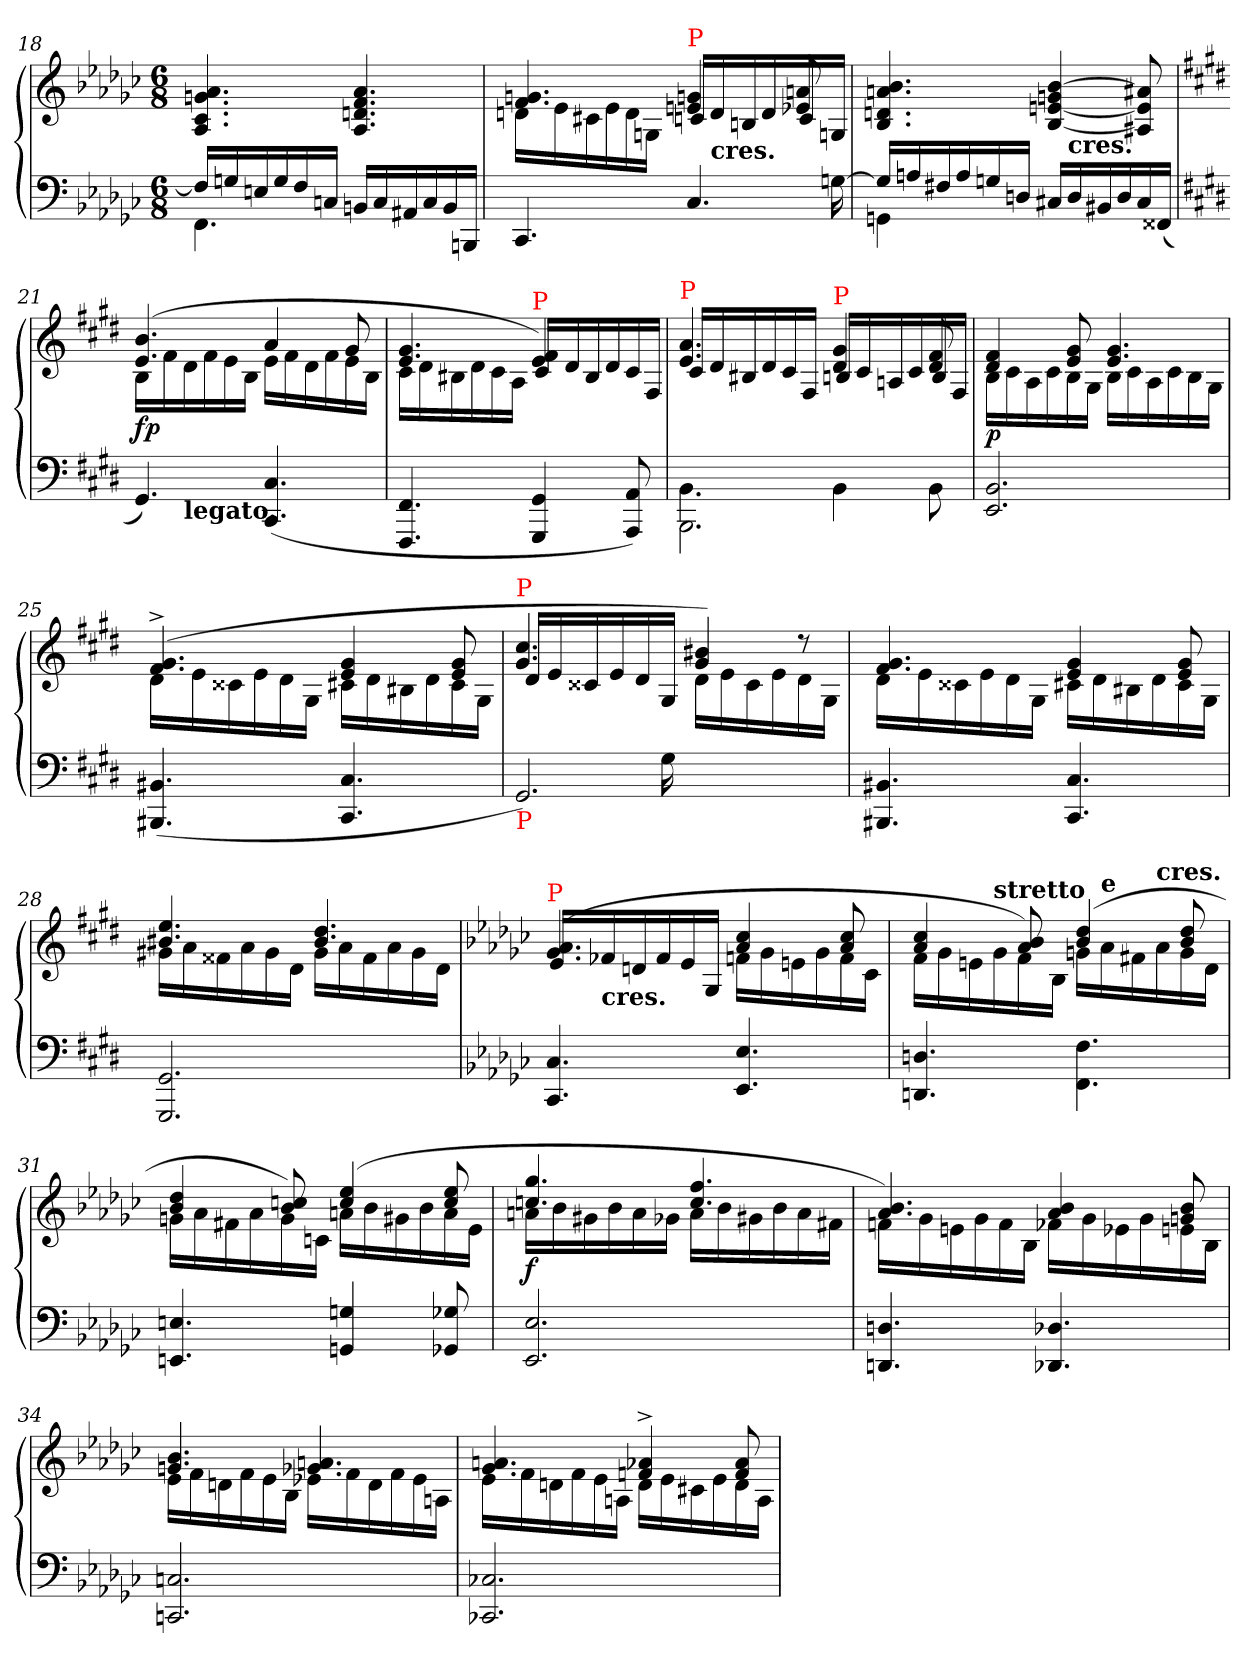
**kern	**kern	**dynam
*part1	*part1	*part1
*staff2	*staff1	*staff1/2
*clefF4	*clefG2	*
*k[b-e-a-d-g-c-]	*k[b-e-a-d-g-c-]	*
*e-:	*e-:	*
*M6/8	*M6/8	*
=18	=18	=18
*^	*	*
16FLL]	4.FF	4.a- 4.gn 4.c- 4.A-	.
16Gn	.	.	.
16En	.	.	.
16G	.	.	.
16F	.	.	.
16CnJJ	.	.	.
16BBnLL	4.ryy	4.a- 4.f 4.dn 4.A-	.
16C	.	.	.
16AA#X	.	.	.
16C	.	.	.
16BB	.	.	.
16BBBnJJ	.	.	.
=19	=19	=19	=19
*	*	*^	*
4.ryy	4.CC-/	4.gn 4.f	16dnLL	.
.	.	.	16e-	.
.	.	.	16c#X	.
.	.	.	16e-	.
.	.	.	16d	.
.	.	.	16GnJJ	.
!	!	!LO:TX:a:color=red:t=P	!	!
4ryy	4.C-/	4gn 4en	16cn\LL	.
!	!	!	!LO:TX:c:B:t=cres.	!
.	.	.	16d	.
.	.	.	16Bn	.
.	.	.	16d	.
16ryy	.	8an 8e-X	16c	.
[16Gn\	.	.	16Gn/JJ	.
=20	=20	=20	=20	=20
16GnLL]	4GG	4.b- 4.an 4.dn 4.B-	4..ryy	.
16An	.	.	.	.
16F#X	.	.	.	.
16A	.	.	.	.
16G	8ryy	.	.	.
16DnJJ	.	.	.	.
16C#XLL	4.ryy	[4b- 4gn [4en [4B-	.	.
!	!	!	!LO:TX:c:B:t=cres.	!
16D	.	.	4ryy	.
16BB#X	.	.	.	.
16D	.	.	.	.
16C#	.	8a#X] 8e] 8A#X]	.	.
(<16FF##XJJ	.	.	16ryy	.
=21	=21	=21	=21	=21
*k[f#c#g#d#]	*	*k[f#c#g#d#]	*	*
4.GG#)	8ryy	(>4.b 4.e	16BLL	fp
.	.	.	16f#	.
!	!LO:TX:b:B:t=legato.	!	!	!
.	2ryy	.	16d#	.
.	.	.	16f#	.
.	.	.	16e	.
.	.	.	16BJJ	.
(<4.C# 4.CC#	.	4a	16eLL	.
.	.	.	16f#	.
.	.	.	16d#	.
.	.	.	16f#	.
.	8ryy	8g#	16e	.
.	.	.	16BJJ	.
*v	*v	*	*	*
=22	=22	=22	=22
4.FF# 4.FFF#	4.g# 4.e	16c#LL	.
.	.	16d#	.
.	.	16B#X	.
.	.	16d#	.
.	.	16c#	.
.	.	16AJJ	.
!	!LO:TX:a:color=red:t=P	!	!
!	!LO:N:vis=4	!	!
4GG# 4GGG#	4.f# 4.e)	16c#\LL	.
.	.	16d#	.
.	.	16B#	.
.	.	16d#	.
8AA 8AAA)	.	16c#	.
.	.	16F#/JJ	.
=23	=23	=23	=23
*^	*	*	*
!	!	!LO:TX:a:color=red:t=P	!	!
4.BB\	2.BBB	4.a 4.e	16c#\LL	.
.	.	.	16d#	.
.	.	.	16B#X	.
.	.	.	16d#	.
.	.	.	16c#	.
.	.	.	16F#/JJ	.
!	!	!LO:TX:a:color=red:t=P	!	!
4BB\	.	4g# 4d#	16Bn\LL	.
.	.	.	16c#	.
.	.	.	16An	.
.	.	.	16c#	.
8BB\	.	8f# 8d#	16B	.
.	.	.	16F#/JJ	.
*v	*v	*	*	*
=24	=24	=24	=24
!	!	!	!LO:DY:b
2.BB 2.EE	4f# 4d#	16BLL	p
.	.	16c#	.
.	.	16A	.
.	.	16c#	.
.	8g# 8e	16B	.
.	.	16G#JJ	.
.	4.g# 4.e	16BLL	.
.	.	16c#	.
.	.	16A	.
.	.	16c#	.
.	.	16B	.
.	.	16G#JJ	.
=25	=25	=25	=25
(<4.BB#X 4.BBB#X	(>4.g#^> 4.f#^>	16d#LL	.
.	.	16e	.
.	.	16c##X	.
.	.	16e	.
.	.	16d#	.
.	.	16G#JJ	.
4.C# 4.CC#	4g# 4e	16c#XLL	.
.	.	16d#	.
.	.	16B#X	.
.	.	16d#	.
.	8g# 8e	16c#	.
.	.	16G#JJ	.
=26	=26	=26	=26
*^	*	*	*
!	!	!LO:TX:a:color=red:t=P	!	!
!LO:TX:b:color=red:t=P	!	!	!	!
2.GG#)	4ryy	4.cc# 4.g#	16d#\LL	.
.	.	.	16e	.
.	.	.	16c##X	.
.	.	.	16e	.
.	16ryy	.	16d#	.
.	16G#	.	16G#/JJ	.
.	4.ryy	4b#X 4g#)	16d#LL	.
.	.	.	16e	.
.	.	.	16c##	.
.	.	.	16e	.
.	.	8r	16d#	.
.	.	.	16G#JJ	.
*v	*v	*	*	*
=27	=27	=27	=27
4.BB#X 4.BBB#X	4.g# 4.f#	16d#LL	.
.	.	16e	.
.	.	16c##X	.
.	.	16e	.
.	.	16d#	.
.	.	16G#JJ	.
4.C# 4.CC#	4g# 4e	16c#XLL	.
.	.	16d#	.
.	.	16B#X	.
.	.	16d#	.
.	8g# 8e	16c#	.
.	.	16G#JJ	.
=28	=28	=28	=28
2.GG# 2.GGG#	4.ee 4.b#X	16g#XLL	.
.	.	16a	.
.	.	16f##X	.
.	.	16a	.
.	.	16g#	.
.	.	16d#JJ	.
.	4.dd# 4.b#	16g#LL	.
.	.	16a	.
.	.	16f##	.
.	.	16a	.
.	.	16g#	.
.	.	16d#JJ	.
=29	=29	=29	=29
*k[b-e-a-d-g-c-]	*k[b-e-a-d-g-c-]	*	*
!	!LO:TX:a:color=red:t=P	!	!
4.C- 4.CC-	(>4.a- 4.g-	16e-\LL	.
!	!	!LO:TX:c:B:t=cres.	!
.	.	16f-X	.
.	.	16dn	.
.	.	16f-	.
.	.	16e-	.
.	.	16G-/JJ	.
4.E- 4.EE-	4cc- 4a-	16fnLL	.
.	.	16g-	.
.	.	16en	.
.	.	16g-	.
.	8cc- 8a-	16f	.
.	.	16c-JJ	.
=30	=30	=30	=30
4.Dn 4.DDn	4cc- 4a-	16fLL	.
.	.	16g-	.
.	.	16en	.
!	!	!LO:TX:a:B:t=stretto	!
.	.	16g-	.
.	8b- 8a-)	16f	.
.	.	16B-JJ	.
4.F\ 4.FF\	(>4dd- 4b-	16gnLL	.
!	!	!LO:TX:a:B:t=e	!
.	.	16a-	.
.	.	16f#X	.
!	!	!LO:TX:a:B:t=cres.	!
.	.	16a-	.
.	8dd- 8b-	16g	.
.	.	16d-JJ	.
=31	=31	=31	=31
4.En 4.EEn	4dd- 4b-	16gnLL	.
.	.	16a-	.
.	.	16f#X	.
.	.	16a-	.
.	8ccn 8b-)	16g	.
.	.	16cnJJ	.
4Gn 4GGn	(>4ee- 4cc	16anLL	.
.	.	16b-	.
.	.	16g#X	.
.	.	16b-	.
8G-X 8GG-X	8ee- 8cc	16a	.
.	.	16e-JJ	.
=32	=32	=32	=32
2.E- 2.EE-	4.gg- 4.ccn	16anLL	f
.	.	16b-	.
.	.	16g#X	.
.	.	16b-	.
.	.	16a	.
.	.	16g-XJJ	.
.	4.ff 4.cc	16aLL	.
.	.	16b-	.
.	.	16g#X	.
.	.	16b-	.
.	.	16a	.
.	.	16f#XJJ	.
=33	=33	=33	=33
4.Dn 4.DDn	4.b- 4.a-)	16fnLL	.
.	.	16g-	.
.	.	16en	.
.	.	16g-	.
.	.	16f	.
.	.	16B-JJ	.
4.D-X 4.DD-X	4b- 4a-	16f-XLL	.
.	.	16g-	.
.	.	16e-X	.
.	.	16g-	.
.	8b- 8gn	16en	.
.	.	16B-JJ	.
=34	=34	=34	=34
2.Cn 2.CCn	4.b- 4.gn	16e-LL	.
.	.	16f	.
.	.	16dn	.
.	.	16f	.
.	.	16e-	.
.	.	16B-JJ	.
.	4.an 4.g-X	16e-XLL	.
.	.	16f	.
.	.	16d	.
.	.	16f	.
.	.	16e-	.
.	.	16AnJJ	.
=35	=35	=35	=35
2.C-X 2.CC-X	4.an 4.g-	16e-LL	.
.	.	16f	.
.	.	16dn	.
.	.	16f	.
.	.	16e-	.
.	.	16AnJJ	.
.	4a-X^> 4fn^>	16dLL	.
.	.	16e-	.
.	.	16c#X	.
.	.	16e-	.
.	8a- 8f	16d	.
.	.	16AJJ	.
*	*v	*v	*
=	=	=
*-	*-	*-
